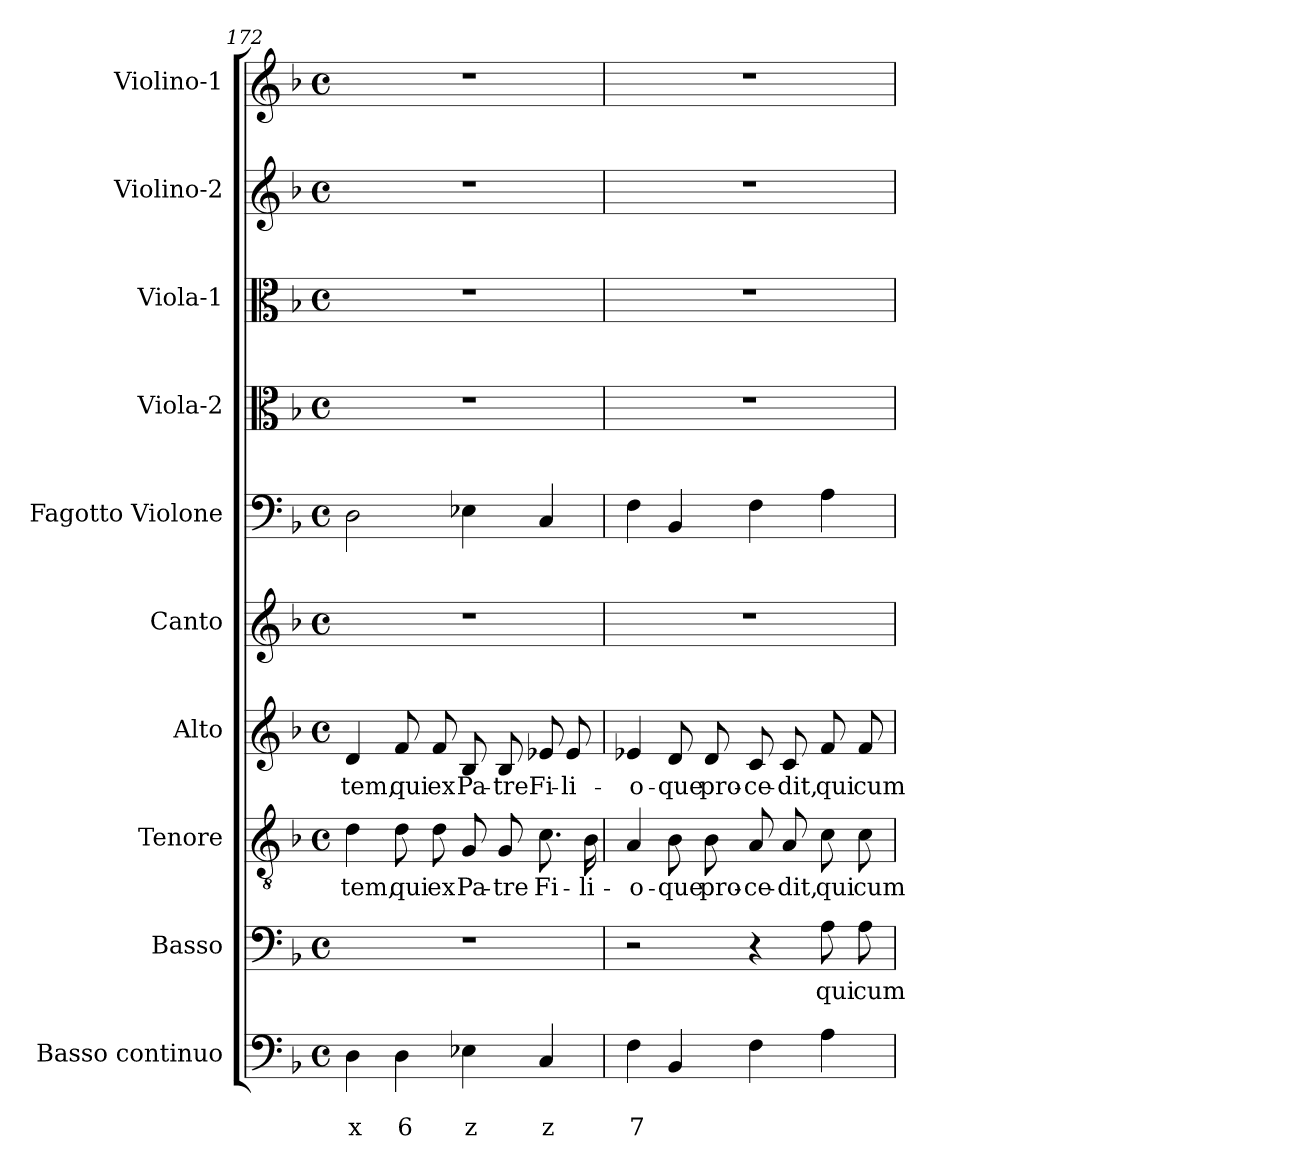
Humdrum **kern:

**kern	**text	**text	**kern	**text	**kern	**text	**kern	**text	**kern	**kern	**kern	**kern	**kern	**kern
*part10	*part10	*part10	*part9	*part9	*part8	*part8	*part7	*part7	*part6	*part5	*part4	*part3	*part2	*part1
*staff10	*staff10	*staff10	*staff9	*staff9	*staff8	*staff8	*staff7	*staff7	*staff6	*staff5	*staff4	*staff3	*staff2	*staff1
*I"Basso continuo	*	*	*I"Basso	*	*I"Tenore	*	*I"Alto	*	*I"Canto	*I"Fagotto Violone	*I"Viola-2	*I"Viola-1	*I"Violino-2	*I"Violino-1
*clefF4	*	*	*clefF4	*	*clefGv2	*	*clefG2	*	*clefG2	*clefF4	*clefC3	*clefC3	*clefG2	*clefG2
*k[b-]	*	*	*k[b-]	*	*k[b-]	*	*k[b-]	*	*k[b-]	*k[b-]	*k[b-]	*k[b-]	*k[b-]	*k[b-]
*F:	*	*	*F:	*	*F:	*	*F:	*	*F:	*F:	*F:	*F:	*F:	*F:
*M4/4	*	*	*M4/4	*	*M4/4	*	*M4/4	*	*M4/4	*M4/4	*M4/4	*M4/4	*M4/4	*M4/4
*met(c)	*	*	*met(c)	*	*met(c)	*	*met(c)	*	*met(c)	*met(c)	*met(c)	*met(c)	*met(c)	*met(c)
=172	=172	=172	=172	=172	=172	=172	=172	=172	=172	=172	=172	=172	=172	=172
!	!	!LO:LY:b	!	!	!	!	!	!	!	!	!	!	!	!
!	!	!	!	!	!	!LO:LY:b	!	!	!	!	!	!	!	!
!	!	!	!	!	!	!	!	!LO:LY:b	!	!	!	!	!	!
4D\	.	x	1r	.	4d\	-tem,	4d/	-tem,	1r	2D\	1r	1r	1r	1r
!	!	!LO:LY:b	!	!	!	!	!	!	!	!	!	!	!	!
!	!	!	!	!	!	!LO:LY:b	!	!	!	!	!	!	!	!
!	!	!	!	!	!	!	!	!LO:LY:b	!	!	!	!	!	!
4D\	.	6	.	.	8d\	qui	8f/	qui	.	.	.	.	.	.
!	!	!	!	!	!	!LO:LY:b	!	!	!	!	!	!	!	!
!	!	!	!	!	!	!	!	!LO:LY:b	!	!	!	!	!	!
.	.	.	.	.	8d\	ex	8f/	ex	.	.	.	.	.	.
!	!	!LO:LY:b	!	!	!	!	!	!	!	!	!	!	!	!
!	!	!	!	!	!	!LO:LY:b	!	!	!	!	!	!	!	!
!	!	!	!	!	!	!	!	!LO:LY:b	!	!	!	!	!	!
4E-X\	.	z	.	.	8G/	Pa-	8B-/	Pa-	.	4E-X\	.	.	.	.
!	!	!	!	!	!	!LO:LY:b	!	!	!	!	!	!	!	!
!	!	!	!	!	!	!	!	!LO:LY:b	!	!	!	!	!	!
.	.	.	.	.	8G/	-tre	8B-/	-tre	.	.	.	.	.	.
!	!	!LO:LY:b	!	!	!	!	!	!	!	!	!	!	!	!
!	!	!	!	!	!	!LO:LY:b	!	!	!	!	!	!	!	!
!	!	!	!	!	!	!	!	!LO:LY:b	!	!	!	!	!	!
4C/	.	z	.	.	8.c\	Fi-	8e-X/	Fi-	.	4C/	.	.	.	.
!	!	!	!	!	!	!	!	!LO:LY:b	!	!	!	!	!	!
.	.	.	.	.	.	.	8e-/	-li-	.	.	.	.	.	.
!	!	!	!	!	!	!LO:LY:b	!	!	!	!	!	!	!	!
.	.	.	.	.	16B-\	-li-	.	.	.	.	.	.	.	.
!!LO:PB:g=z
=173	=173	=173	=173	=173	=173	=173	=173	=173	=173	=173	=173	=173	=173	=173
!	!	!LO:LY:b	!	!	!	!	!	!	!	!	!	!	!	!
!	!	!	!	!	!	!LO:LY:b	!	!	!	!	!	!	!	!
!	!	!	!	!	!	!	!	!LO:LY:b	!	!	!	!	!	!
4F\	.	7	2r	.	4A/	-o-	4e-X/	-o-	1r	4F\	1r	1r	1r	1r
!	!	!	!	!	!	!LO:LY:b	!	!	!	!	!	!	!	!
!	!	!	!	!	!	!	!	!LO:LY:b	!	!	!	!	!	!
4BB-/	.	.	.	.	8B-\	-que	8d/	-que	.	4BB-/	.	.	.	.
!	!	!	!	!	!	!LO:LY:b	!	!	!	!	!	!	!	!
!	!	!	!	!	!	!	!	!LO:LY:b	!	!	!	!	!	!
.	.	.	.	.	8B-\	pro-	8d/	pro-	.	.	.	.	.	.
!	!	!	!	!	!	!LO:LY:b	!	!	!	!	!	!	!	!
!	!	!	!	!	!	!	!	!LO:LY:b	!	!	!	!	!	!
4F\	.	.	4r	.	8A/	-ce-	8c/	-ce-	.	4F\	.	.	.	.
!	!	!	!	!	!	!LO:LY:b	!	!	!	!	!	!	!	!
!	!	!	!	!	!	!	!	!LO:LY:b	!	!	!	!	!	!
.	.	.	.	.	8A/	-dit,	8c/	-dit,	.	.	.	.	.	.
!	!	!	!	!LO:LY:b	!	!	!	!	!	!	!	!	!	!
!	!	!	!	!	!	!LO:LY:b	!	!	!	!	!	!	!	!
!	!	!	!	!	!	!	!	!LO:LY:b	!	!	!	!	!	!
4A\	.	.	8A\	qui	8c\	qui	8f/	qui	.	4A\	.	.	.	.
!	!	!	!	!LO:LY:b	!	!	!	!	!	!	!	!	!	!
!	!	!	!	!	!	!LO:LY:b	!	!	!	!	!	!	!	!
!	!	!	!	!	!	!	!	!LO:LY:b	!	!	!	!	!	!
.	.	.	8A\	cum	8c\	cum	8f/	cum	.	.	.	.	.	.
=	=	=	=	=	=	=	=	=	=	=	=	=	=	=
*-	*-	*-	*-	*-	*-	*-	*-	*-	*-	*-	*-	*-	*-	*-
